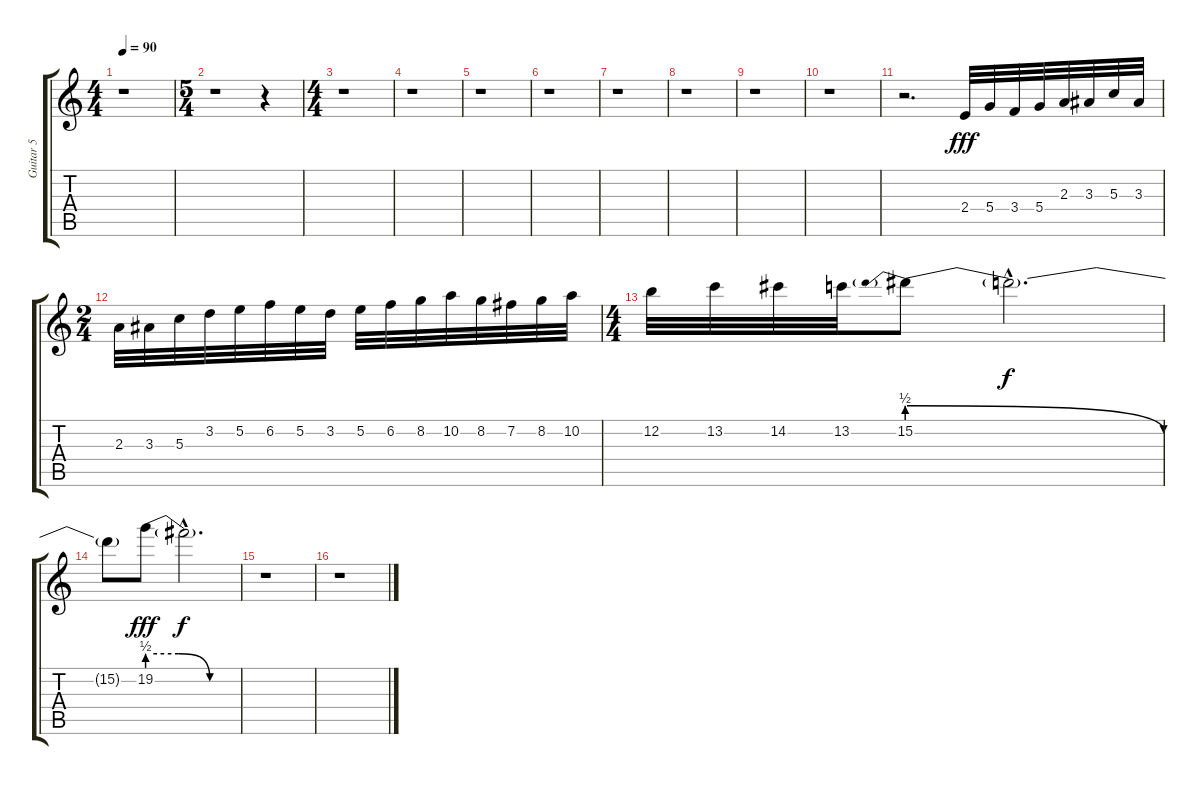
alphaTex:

\track ("Guitar 5" "Guitar 5") {instrument distortionguitar}
\staff {score tabs}
\tuning (E4 B3 G3 D3 A2 E2) {hide}
\ts (4 4)
\tempo 90
\clef g2
\ks c
r.1{dy fff} |
\ts (5 4)
r.1 r.4 |
\ts (4 4)
r.1 |
r.1 |
r.1 |
r.1 |
r.1 |
r.1 |
r.1 |
r.1 |
r.2{d} 2.4.32 5.4.32 3.4.32 5.4.32 2.3.32 3.3.32 5.3.32 3.3.32 |
\ts (2 4)
2.3.32 3.3.32 5.3.32 3.2.32 5.2.32 6.2.32 5.2.32 3.2.32 5.2.32 6.2.32 8.2.32 10.2.32 8.2.32 7.2.32 8.2.32 10.2.32 |
\ts (4 4)
12.2.32 13.2.32 14.2.32 13.2.32 15.2{be (prebendrelease 0 2 60 0)}.8 15.2{hac t}.2{d dy f} |
15.2{t}.8 19.2{be (custom 0 2 20 2 40 0 60 0)}.8{dy fff} 19.2{hac t}.2{d dy f} |
r.1 |
r.1
